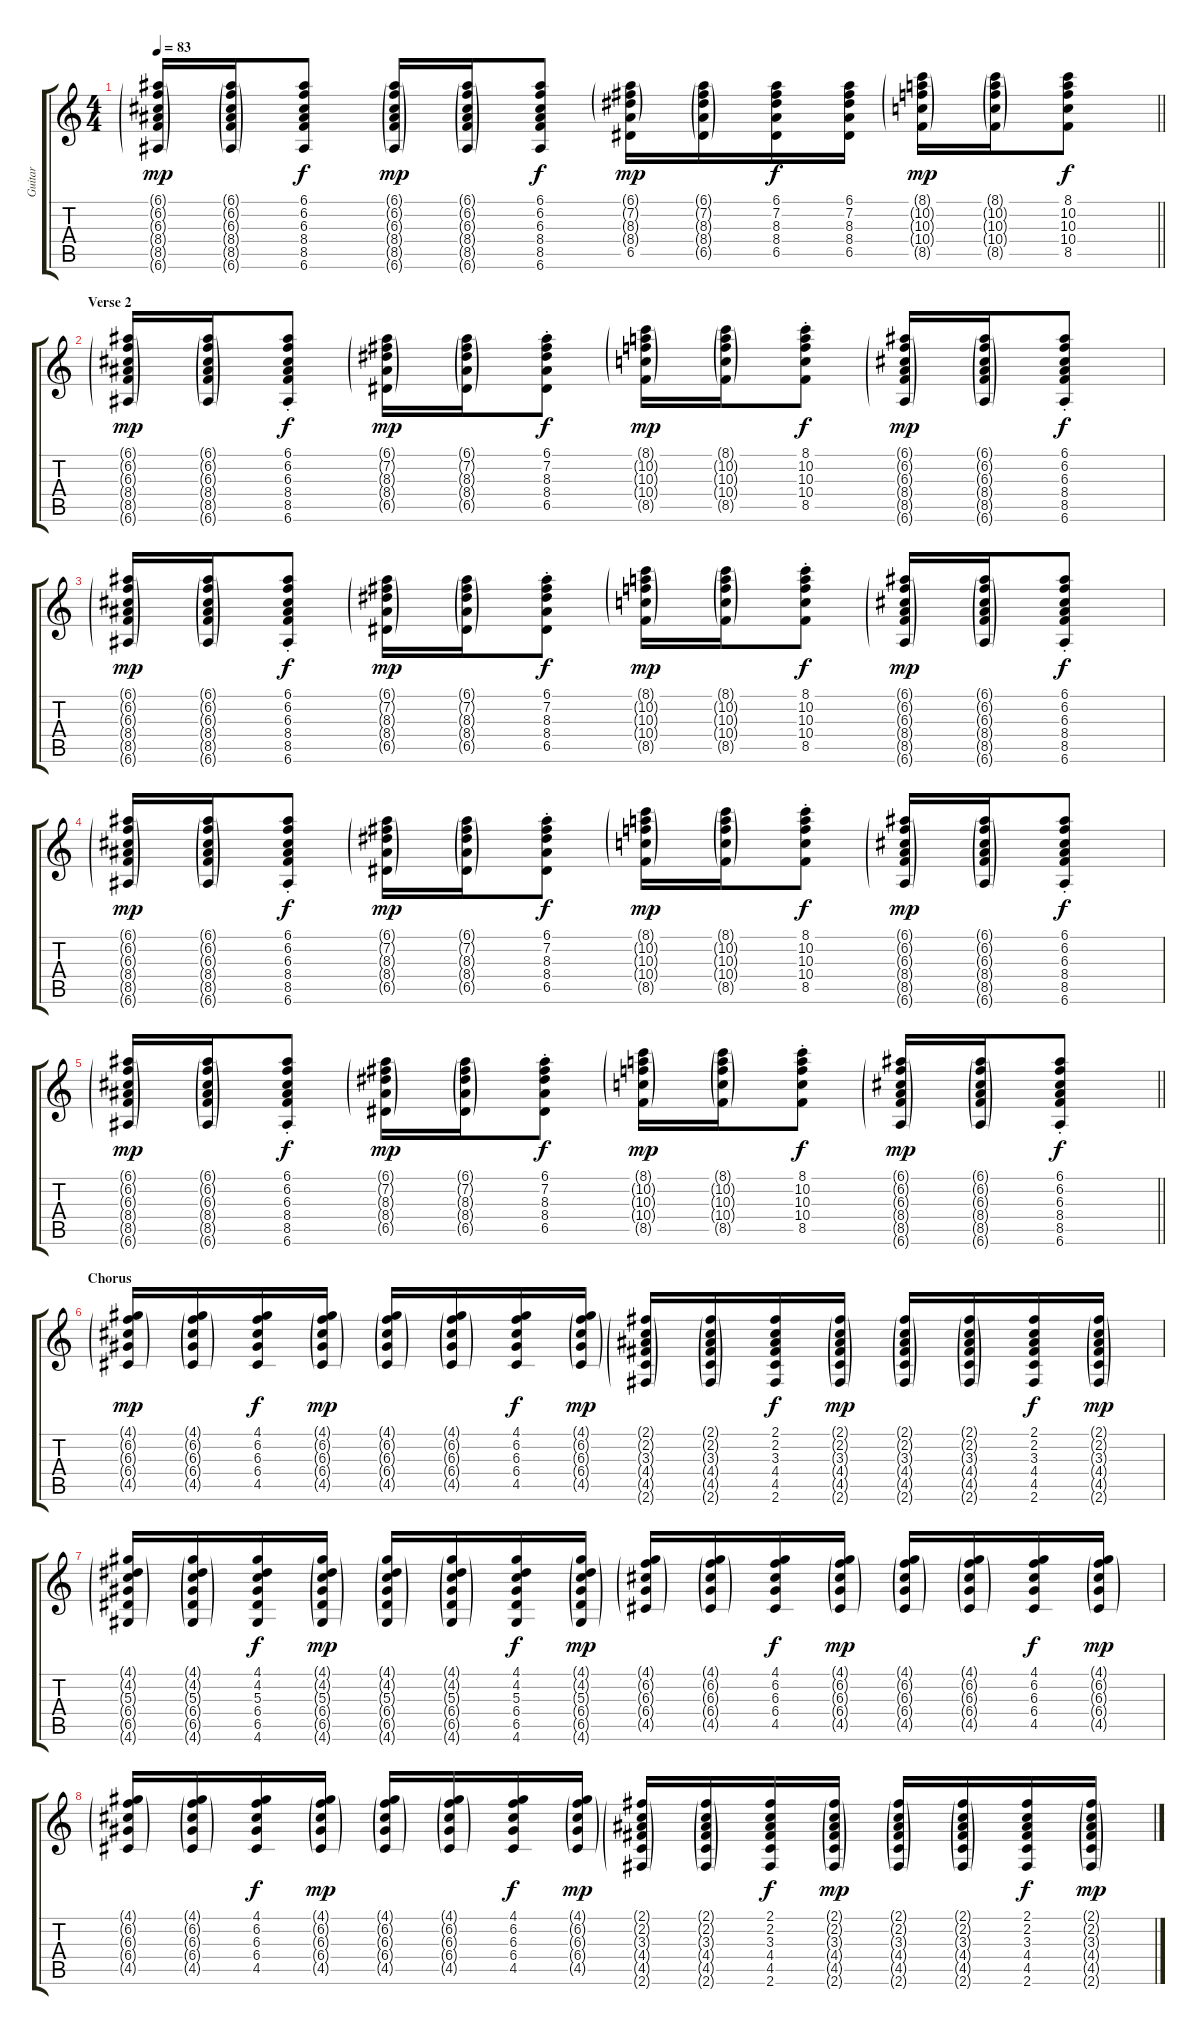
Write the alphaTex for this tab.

\track ("Guitar" "Guitar") {instrument acousticguitarsteel}
\staff {score tabs}
\tuning (E4 B3 G3 D3 A2 E2) {hide}
\ts (4 4)
\tempo 83
\clef g2
\barLineRight lightlight
\ks c
(6.1{g} 6.2{g} 6.3{g} 8.4{g} 8.5{g} 6.6{g}).16{dy mp} (6.1{g} 6.2{g} 6.3{g} 8.4{g} 8.5{g} 6.6{g}).16 (6.1 6.2 6.3 8.4 8.5 6.6).8{dy f} (6.1{g} 6.2{g} 6.3{g} 8.4{g} 8.5{g} 6.6{g}).16{dy mp} (6.1{g} 6.2{g} 6.3{g} 8.4{g} 8.5{g} 6.6{g}).16 (6.1 6.2 6.3 8.4 8.5 6.6).8{dy f} (6.1{g} 7.2{g} 8.3{g} 8.4{g} 6.5).16{dy mp} (6.1{g} 7.2{g} 8.3{g} 8.4{g} 6.5{g}).16 (6.1 7.2 8.3 8.4 6.5).16{dy f} (6.1 7.2 8.3 8.4 6.5).16 (8.1{g} 10.2{g} 10.3{g} 10.4{g} 8.5{g}).16{dy mp} (8.1{g} 10.2{g} 10.3{g} 10.4{g} 8.5{g}).16 (8.1 10.2 10.3 10.4 8.5).8{dy f} |
\section ("" "Verse 2")
(6.1{g} 6.2{g} 6.3{g} 8.4{g} 8.5{g} 6.6{g}).16{dy mp} (6.1{g} 6.2{g} 6.3{g} 8.4{g} 8.5{g} 6.6{g}).16 (6.1{st} 6.2{st} 6.3{st} 8.4{st} 8.5{st} 6.6{st}).8{dy f} (6.1{g} 7.2{g} 8.3{g} 8.4{g} 6.5{g}).16{dy mp} (6.1{g} 7.2{g} 8.3{g} 8.4{g} 6.5{g}).16 (6.1{st} 7.2{st} 8.3{st} 8.4{st} 6.5{st}).8{dy f} (8.1{g} 10.2{g} 10.3{g} 10.4{g} 8.5{g}).16{dy mp} (8.1{g} 10.2{g} 10.3{g} 10.4{g} 8.5{g}).16 (8.1{st} 10.2{st} 10.3{st} 10.4{st} 8.5{st}).8{dy f} (6.1{g} 6.2{g} 6.3{g} 8.4{g} 8.5{g} 6.6{g}).16{dy mp} (6.1{g} 6.2{g} 6.3{g} 8.4{g} 8.5{g} 6.6{g}).16 (6.1{st} 6.2{st} 6.3{st} 8.4{st} 8.5{st} 6.6{st}).8{dy f} |
(6.1{g} 6.2{g} 6.3{g} 8.4{g} 8.5{g} 6.6{g}).16{dy mp} (6.1{g} 6.2{g} 6.3{g} 8.4{g} 8.5{g} 6.6{g}).16 (6.1{st} 6.2{st} 6.3{st} 8.4{st} 8.5{st} 6.6{st}).8{dy f} (6.1{g} 7.2{g} 8.3{g} 8.4{g} 6.5{g}).16{dy mp} (6.1{g} 7.2{g} 8.3{g} 8.4{g} 6.5{g}).16 (6.1{st} 7.2{st} 8.3{st} 8.4{st} 6.5{st}).8{dy f} (8.1{g} 10.2{g} 10.3{g} 10.4{g} 8.5{g}).16{dy mp} (8.1{g} 10.2{g} 10.3{g} 10.4{g} 8.5{g}).16 (8.1{st} 10.2{st} 10.3{st} 10.4{st} 8.5{st}).8{dy f} (6.1{g} 6.2{g} 6.3{g} 8.4{g} 8.5{g} 6.6{g}).16{dy mp} (6.1{g} 6.2{g} 6.3{g} 8.4{g} 8.5{g} 6.6{g}).16 (6.1{st} 6.2{st} 6.3{st} 8.4{st} 8.5{st} 6.6{st}).8{dy f} |
(6.1{g} 6.2{g} 6.3{g} 8.4{g} 8.5{g} 6.6{g}).16{dy mp} (6.1{g} 6.2{g} 6.3{g} 8.4{g} 8.5{g} 6.6{g}).16 (6.1{st} 6.2{st} 6.3{st} 8.4{st} 8.5{st} 6.6{st}).8{dy f} (6.1{g} 7.2{g} 8.3{g} 8.4{g} 6.5{g}).16{dy mp} (6.1{g} 7.2{g} 8.3{g} 8.4{g} 6.5{g}).16 (6.1{st} 7.2{st} 8.3{st} 8.4{st} 6.5{st}).8{dy f} (8.1{g} 10.2{g} 10.3{g} 10.4{g} 8.5{g}).16{dy mp} (8.1{g} 10.2{g} 10.3{g} 10.4{g} 8.5{g}).16 (8.1{st} 10.2{st} 10.3{st} 10.4{st} 8.5{st}).8{dy f} (6.1{g} 6.2{g} 6.3{g} 8.4{g} 8.5{g} 6.6{g}).16{dy mp} (6.1{g} 6.2{g} 6.3{g} 8.4{g} 8.5{g} 6.6{g}).16 (6.1{st} 6.2{st} 6.3{st} 8.4{st} 8.5{st} 6.6{st}).8{dy f} |
\barLineRight lightlight
(6.1{g} 6.2{g} 6.3{g} 8.4{g} 8.5{g} 6.6{g}).16{dy mp} (6.1{g} 6.2{g} 6.3{g} 8.4{g} 8.5{g} 6.6{g}).16 (6.1{st} 6.2{st} 6.3{st} 8.4{st} 8.5{st} 6.6{st}).8{dy f} (6.1{g} 7.2{g} 8.3{g} 8.4{g} 6.5{g}).16{dy mp} (6.1{g} 7.2{g} 8.3{g} 8.4{g} 6.5{g}).16 (6.1{st} 7.2{st} 8.3{st} 8.4{st} 6.5{st}).8{dy f} (8.1{g} 10.2{g} 10.3{g} 10.4{g} 8.5{g}).16{dy mp} (8.1{g} 10.2{g} 10.3{g} 10.4{g} 8.5{g}).16 (8.1{st} 10.2{st} 10.3{st} 10.4{st} 8.5{st}).8{dy f} (6.1{g} 6.2{g} 6.3{g} 8.4{g} 8.5{g} 6.6{g}).16{dy mp} (6.1{g} 6.2{g} 6.3{g} 8.4{g} 8.5{g} 6.6{g}).16 (6.1{st} 6.2{st} 6.3{st} 8.4{st} 8.5{st} 6.6{st}).8{dy f} |
\section ("" "Chorus")
(4.1{g} 6.2{g} 6.3{g} 6.4{g} 4.5{g}).16{dy mp} (4.1{g} 6.2{g} 6.3{g} 6.4{g} 4.5{g}).16 (4.1 6.2 6.3 6.4 4.5).16{dy f} (4.1{g} 6.2{g} 6.3{g} 6.4{g} 4.5{g}).16{dy mp} (4.1{g} 6.2{g} 6.3{g} 6.4{g} 4.5{g}).16 (4.1{g} 6.2{g} 6.3{g} 6.4{g} 4.5{g}).16 (4.1 6.2 6.3 6.4 4.5).16{dy f} (4.1{g} 6.2{g} 6.3{g} 6.4{g} 4.5{g}).16{dy mp} (2.1{g} 2.2{g} 3.3{g} 4.4{g} 4.5{g} 2.6{g}).16 (2.1{g} 2.2{g} 3.3{g} 4.4{g} 4.5{g} 2.6{g}).16 (2.1 2.2 3.3 4.4 4.5 2.6).16{dy f} (2.1{g} 2.2{g} 3.3{g} 4.4{g} 4.5{g} 2.6{g}).16{dy mp} (2.1{g} 2.2{g} 3.3{g} 4.4{g} 4.5{g} 2.6{g}).16 (2.1{g} 2.2{g} 3.3{g} 4.4{g} 4.5{g} 2.6{g}).16 (2.1 2.2 3.3 4.4 4.5 2.6).16{dy f} (2.1{g} 2.2{g} 3.3{g} 4.4{g} 4.5{g} 2.6{g}).16{dy mp} |
(4.1{g} 4.2{g} 5.3{g} 6.4{g} 6.5{g} 4.6{g}).16 (4.1{g} 4.2{g} 5.3{g} 6.4{g} 6.5{g} 4.6{g}).16 (4.1 4.2 5.3 6.4 6.5 4.6).16{dy f} (4.1{g} 4.2{g} 5.3{g} 6.4{g} 6.5{g} 4.6{g}).16{dy mp} (4.1{g} 4.2{g} 5.3{g} 6.4{g} 6.5{g} 4.6{g}).16 (4.1{g} 4.2{g} 5.3{g} 6.4{g} 6.5{g} 4.6{g}).16 (4.1 4.2 5.3 6.4 6.5 4.6).16{dy f} (4.1{g} 4.2{g} 5.3{g} 6.4{g} 6.5{g} 4.6{g}).16{dy mp} (4.1{g} 6.2{g} 6.3{g} 6.4{g} 4.5{g}).16 (4.1{g} 6.2{g} 6.3{g} 6.4{g} 4.5{g}).16 (4.1 6.2 6.3 6.4 4.5).16{dy f} (4.1{g} 6.2{g} 6.3{g} 6.4{g} 4.5{g}).16{dy mp} (4.1{g} 6.2{g} 6.3{g} 6.4{g} 4.5{g}).16 (4.1{g} 6.2{g} 6.3{g} 6.4{g} 4.5{g}).16 (4.1 6.2 6.3 6.4 4.5).16{dy f} (4.1{g} 6.2{g} 6.3{g} 6.4{g} 4.5{g}).16{dy mp} |
(4.1{g} 6.2{g} 6.3{g} 6.4{g} 4.5{g}).16 (4.1{g} 6.2{g} 6.3{g} 6.4{g} 4.5{g}).16 (4.1 6.2 6.3 6.4 4.5).16{dy f} (4.1{g} 6.2{g} 6.3{g} 6.4{g} 4.5{g}).16{dy mp} (4.1{g} 6.2{g} 6.3{g} 6.4{g} 4.5{g}).16 (4.1{g} 6.2{g} 6.3{g} 6.4{g} 4.5{g}).16 (4.1 6.2 6.3 6.4 4.5).16{dy f} (4.1{g} 6.2{g} 6.3{g} 6.4{g} 4.5{g}).16{dy mp} (2.1{g} 2.2{g} 3.3{g} 4.4{g} 4.5{g} 2.6{g}).16 (2.1{g} 2.2{g} 3.3{g} 4.4{g} 4.5{g} 2.6{g}).16 (2.1 2.2 3.3 4.4 4.5 2.6).16{dy f} (2.1{g} 2.2{g} 3.3{g} 4.4{g} 4.5{g} 2.6{g}).16{dy mp} (2.1{g} 2.2{g} 3.3{g} 4.4{g} 4.5{g} 2.6{g}).16 (2.1{g} 2.2{g} 3.3{g} 4.4{g} 4.5{g} 2.6{g}).16 (2.1 2.2 3.3 4.4 4.5 2.6).16{dy f} (2.1{g} 2.2{g} 3.3{g} 4.4{g} 4.5{g} 2.6{g}).16{dy mp}
